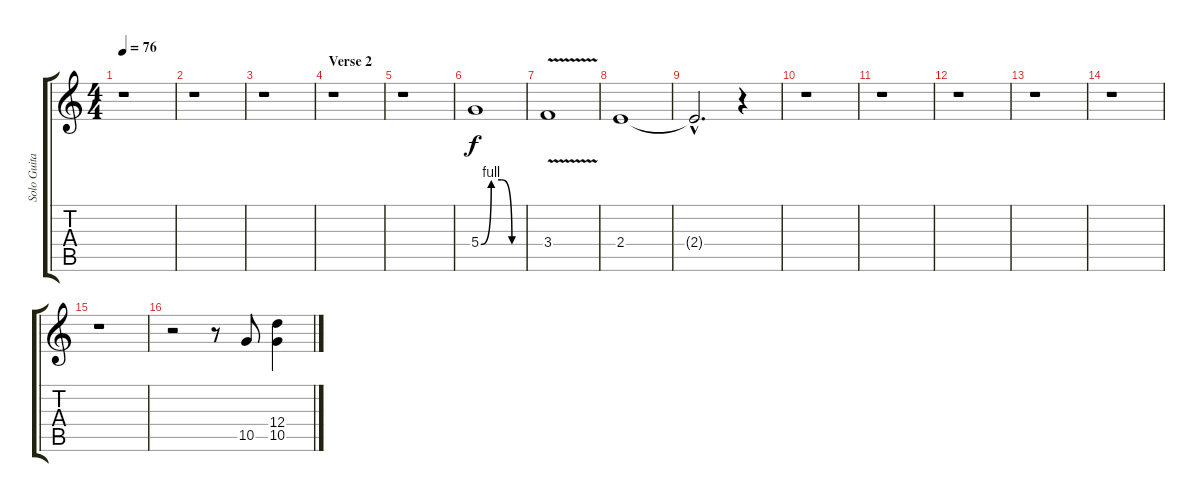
\track ("Solo Guitar" "Solo Guita") {instrument overdrivenguitar}
\staff {score tabs}
\tuning (E4 B3 G3 D3 A2 E2) {hide}
\ts (4 4)
\tempo 76
\clef g2
\ks c
r.1{dy f} |
r.1 |
r.1 |
\section ("" "Verse 2")
r.1 |
r.1 |
5.4{be (custom 0 0 15 4 30 4 45 0 60 0)}.1 |
3.4{v}.1 |
2.4.1 |
2.4{hac t}.2{d} r.4 |
r.1 |
r.1 |
r.1 |
r.1 |
r.1 |
r.1 |
r.2 r.8 10.5.8 (12.4{ss} 10.5{ss}).4
